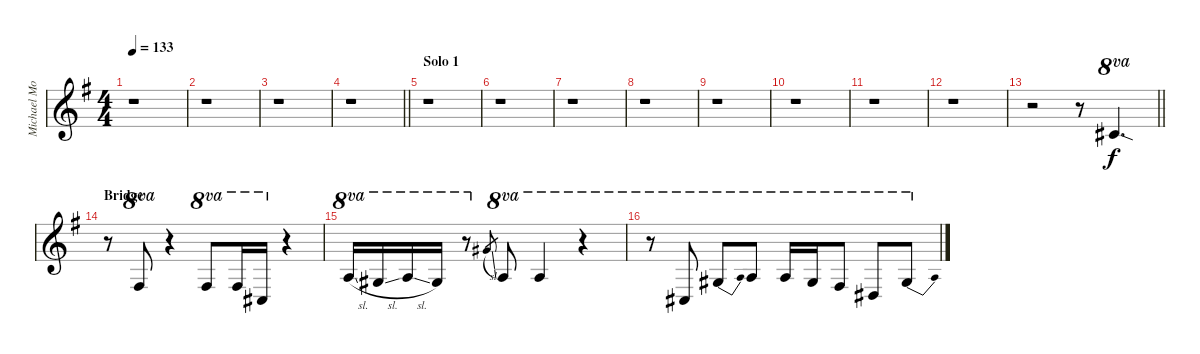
\track ("Michael Monroe - Harmonica" "Michael Mo") {instrument harmonica}
\staff {score}
\tuning (Eb4 Bb3 Gb3 Db3 Ab2 Eb2) {hide}
\ts (4 4)
\tempo 133
\clef g2
\ks g
r.1{dy f} |
r.1 |
r.1 |
\barLineRight lightlight
r.1 |
\section ("" "Solo 1")
r.1 |
r.1 |
r.1 |
r.1 |
r.1 |
r.1 |
r.1 |
r.1 |
\barLineRight lightlight
r.2 r.8 10.1{sod}.4{d ot 8va} |
\section ("" "Bridge")
r.8 8.2.8{ot 8va} r.4 8.2.8{ot 8va} 8.2.16{ot 8va} 3.2.16{ot 8va} r.4 |
11.2{sl}.16{ot 8va} 10.2{sl}.16{ot 8va} 11.2{sl}.16{ot 8va} 10.2.16{ot 8va} r.8{ot 8va} 10.2{sl}.8{gr} 11.2.8{ot 8va} 11.2.4{ot 8va} r.4{ot 8va} |
r.8{ot 8va} 3.2.8{ot 8va} 10.2{be (bend 0 0 60 2)}.8{ot 8va} 11.2.8{ot 8va} 11.2.16{ot 8va} 10.2.16{ot 8va} 8.2.8{ot 8va} 5.2.8{ot 8va} 10.2{be (bend 0 0 60 2)}.8{ot 8va}
